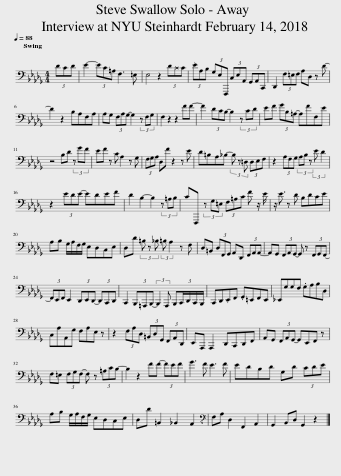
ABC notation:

X:1
L:1/8
Q:1/4=88
M:4/4
I:linebreak $
K:Db
V:1 bass
V:1
 (3DCD | E2- (3EC=A, F,3 =E, | E,4 z2 (3DCC | (3.EA,B, (3G,E,F,,, (3C,E,A,, (3G,,A,,C,, | D,,2 (3F,=E,F, A,D, z D- |$ %5
 D2 z2 B,A,F,A, | A,G, (3F,A,G,- G,2 (3z F,G, | F,2 z2 z2 FF- | F2 (3DCB,- B,2 (3z CD | EF (3GB,=A,- A,FF,E |$ %10
 z4 B,D (3z GF | EF z C A,2 z G, | (3F,G,A, D,F z2 z E | D=B,A,_B,- (3B, z =D, (3D,E,F, | z2 (3A,F,G, (3A,B, z (3:2:2E D2 |$ %15
 z2 (3EDE- EDEF | D2 B,2- B,2 (3z =A,B, | CF,,, (3z G,=E, (3F,=A,C F z/ E/ | z/ E3/2 z D B,DCE |$ A,B, G,/A,/F,/G,/ E,D,C,E, | %20
 D,D (3=B, z _B, (3:2:2=B, A,2 z F, | D,=B,, (3D,F,,G,, A,,D,, (3F,,A,,A,,- | A,,G,, (3F,,A,,G,,- G,, z (3F,,G,,F,,- |$ (3F,,E,,F,, E,,2 (3D,,E,,D,,- (3D,,C,,D,, | C,,2 (3B,,,=A,,,B,,,- (3:2:2B,,,2 A,,, (3:2:5B,,,C,,/D,,/C,,/B,,,/ | %25
 C,,D,,.E,,F,, .G,,=E,,F,,E,, | _E,,G,G,F, .G,A,B,D, |$ C,A,A,,G, F,A,E, z | z2 (3F,A,D, (3=B,,D,G,, (3F,,A,,D,, | E,,A,,, A,,,2 D,,C,,D,,F,, | %30
 A,,G,, (3F,,A,,G,,- G,,E,,F,, z |$ F,=E, (3F,G,F,- F, z (3=A,CB,- | B,2 z2 FF- (3FEF | G3 F E3 F | EDB,D G,D (3CDE |$ %35
 A,B, G,/A,/F,/G,/ E,D,C,E, | D,D =B,,2 _B,,2 A,,2 |[K:bass-8] F,A, D,2 F,,2 A,,2 | G,,2 B,,D, G,,2 z2 |] %39
